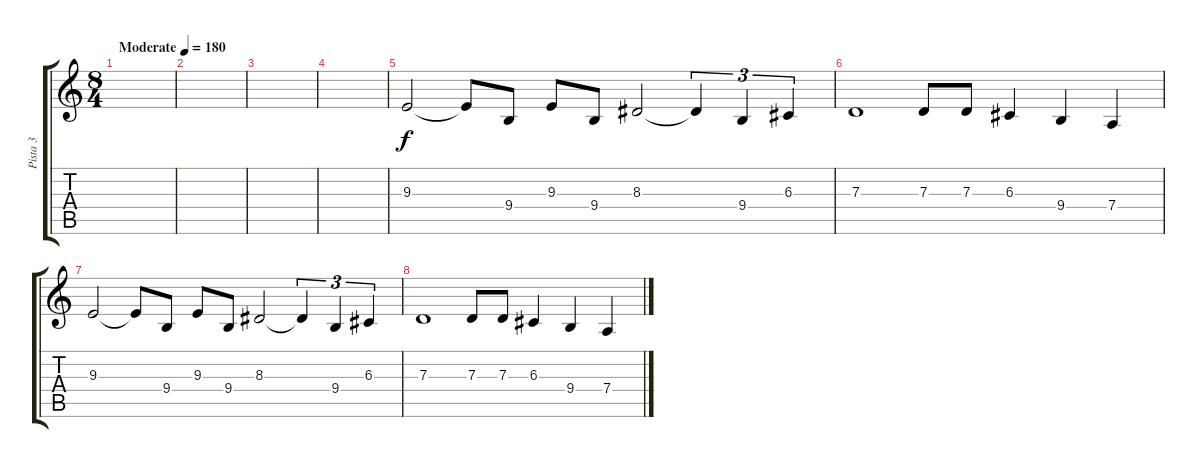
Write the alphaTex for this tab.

\track ("Pista 3" "Pista 3") {instrument trumpet}
\staff {score tabs}
\tuning (E4 B3 G3 D3 A2 E2) {hide}
\ts (8 4)
\tempo (180 "Moderate")
\clef g2
\ks c
|
|
|
|
9.3.2 9.3{t}.8 9.4.8 9.3.8 9.4.8 8.3.2 8.3{t}.4{tu (3 2)} 9.4.4{tu (3 2)} 6.3.4{tu (3 2)} |
7.3.1 7.3.8 7.3.8 6.3.4 9.4.4 7.4.4 |
9.3.2 9.3{t}.8 9.4.8 9.3.8 9.4.8 8.3.2 8.3{t}.4{tu (3 2)} 9.4.4{tu (3 2)} 6.3.4{tu (3 2)} |
7.3.1 7.3.8 7.3.8 6.3.4 9.4.4 7.4.4
